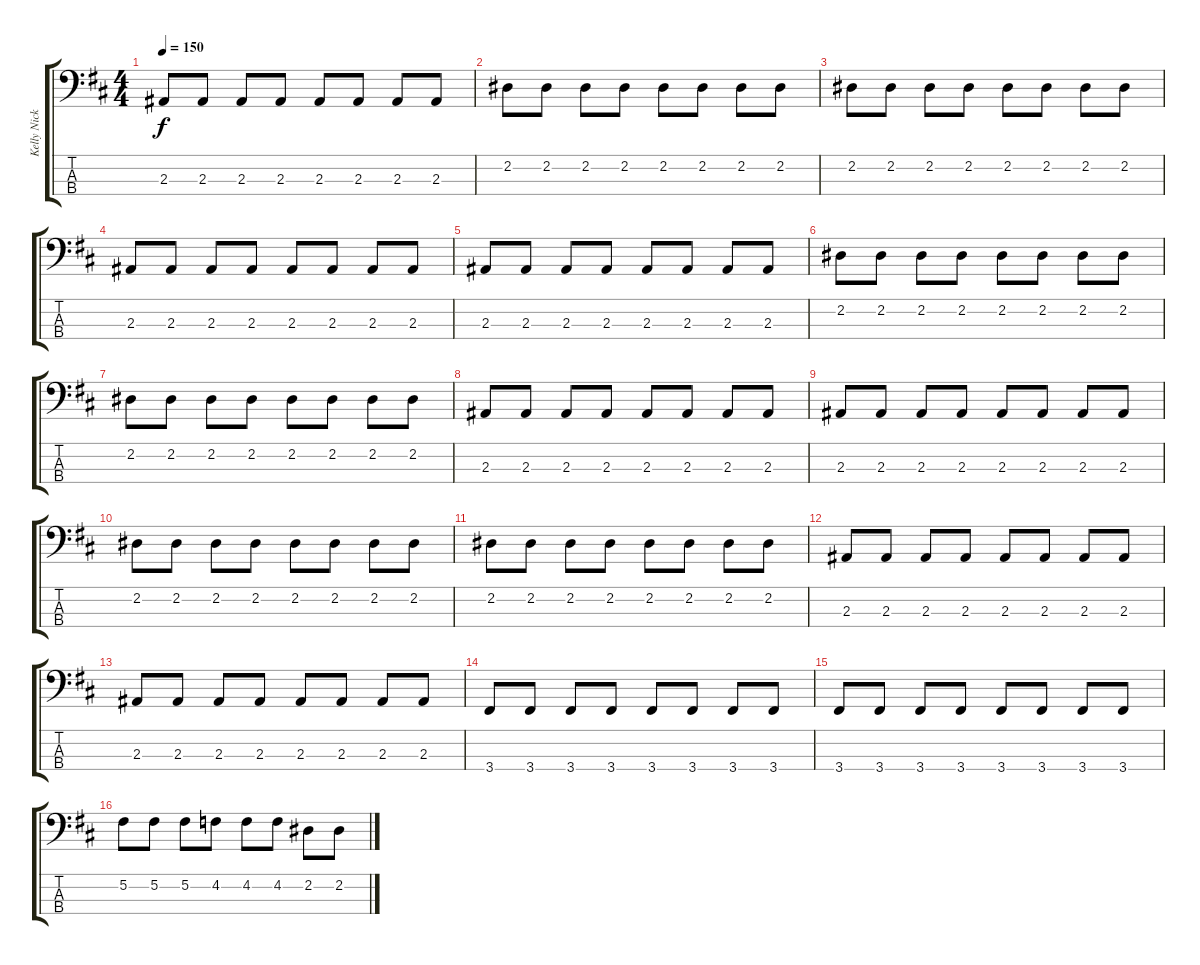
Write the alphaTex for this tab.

\track ("Kelly Nickels" "Kelly Nick") {instrument electricbasspick}
\staff {score tabs}
\tuning (Gb2 Db2 Ab1 Eb1) {hide}
\ts (4 4)
\tempo 150
\clef f4
\ks d
2.3.8{dy f} 2.3.8 2.3.8 2.3.8 2.3.8 2.3.8 2.3.8 2.3.8 |
2.2.8 2.2.8 2.2.8 2.2.8 2.2.8 2.2.8 2.2.8 2.2.8 |
2.2.8 2.2.8 2.2.8 2.2.8 2.2.8 2.2.8 2.2.8 2.2.8 |
2.3.8 2.3.8 2.3.8 2.3.8 2.3.8 2.3.8 2.3.8 2.3.8 |
2.3.8 2.3.8 2.3.8 2.3.8 2.3.8 2.3.8 2.3.8 2.3.8 |
2.2.8 2.2.8 2.2.8 2.2.8 2.2.8 2.2.8 2.2.8 2.2.8 |
2.2.8 2.2.8 2.2.8 2.2.8 2.2.8 2.2.8 2.2.8 2.2.8 |
2.3.8 2.3.8 2.3.8 2.3.8 2.3.8 2.3.8 2.3.8 2.3.8 |
2.3.8 2.3.8 2.3.8 2.3.8 2.3.8 2.3.8 2.3.8 2.3.8 |
2.2.8 2.2.8 2.2.8 2.2.8 2.2.8 2.2.8 2.2.8 2.2.8 |
2.2.8 2.2.8 2.2.8 2.2.8 2.2.8 2.2.8 2.2.8 2.2.8 |
2.3.8 2.3.8 2.3.8 2.3.8 2.3.8 2.3.8 2.3.8 2.3.8 |
2.3.8 2.3.8 2.3.8 2.3.8 2.3.8 2.3.8 2.3.8 2.3.8 |
3.4.8 3.4.8 3.4.8 3.4.8 3.4.8 3.4.8 3.4.8 3.4.8 |
3.4.8 3.4.8 3.4.8 3.4.8 3.4.8 3.4.8 3.4.8 3.4.8 |
5.2.8 5.2.8 5.2.8 4.2.8 4.2.8 4.2.8 2.2.8 2.2.8
